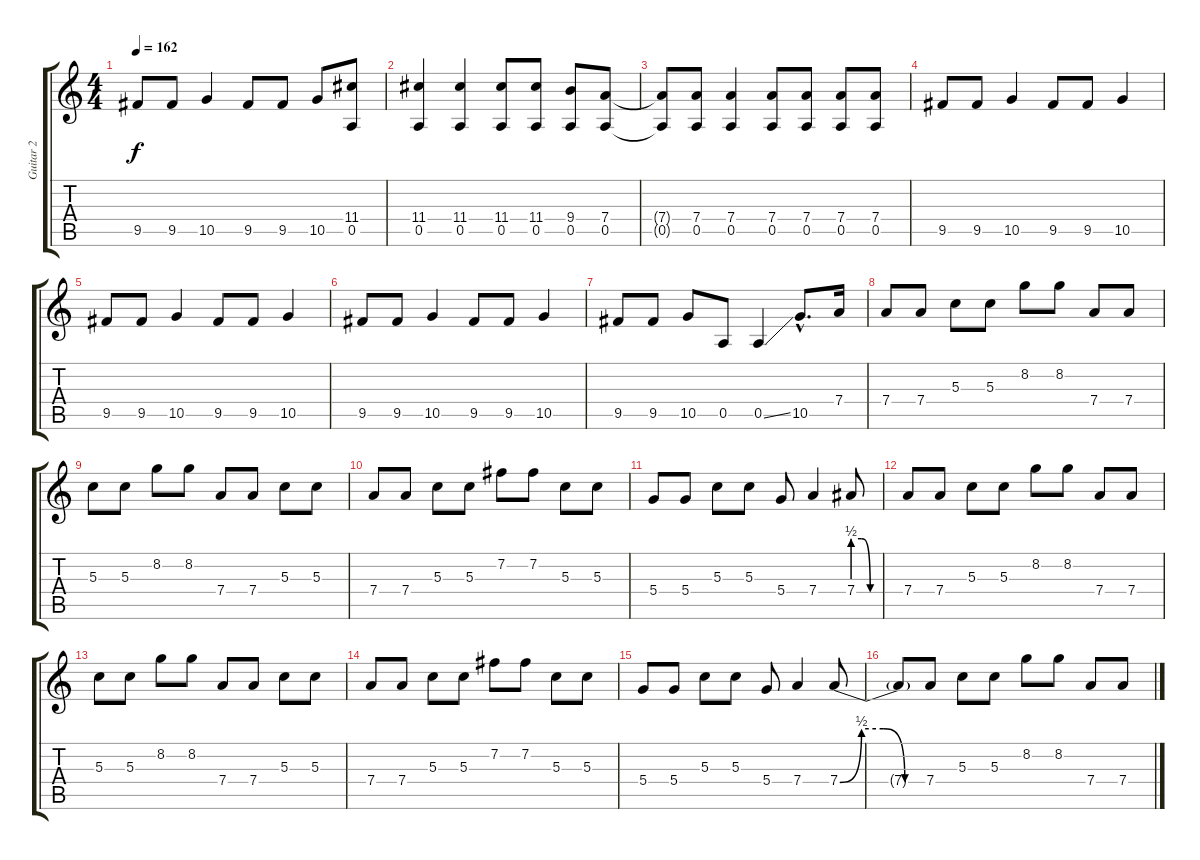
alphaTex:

\track ("Guitar 2" "Guitar 2") {instrument distortionguitar}
\staff {score tabs}
\tuning (E4 B3 G3 D3 A2 E2) {hide}
\ts (4 4)
\tempo 162
\clef g2
\ks c
9.5.8{dy f} 9.5.8 10.5.4 9.5.8 9.5.8 10.5.8 (11.4 0.5).8 |
(11.4 0.5).4 (11.4 0.5).4 (11.4 0.5).8 (11.4 0.5).8 (9.4 0.5).8 (7.4 0.5).8 |
(7.4{t} 0.5{t}).8 (7.4 0.5).8 (7.4 0.5).4 (7.4 0.5).8 (7.4 0.5).8 (7.4 0.5).8 (7.4 0.5).8 |
9.5.8 9.5.8 10.5.4 9.5.8 9.5.8 10.5.4 |
9.5.8 9.5.8 10.5.4 9.5.8 9.5.8 10.5.4 |
9.5.8 9.5.8 10.5.4 9.5.8 9.5.8 10.5.4 |
9.5.8 9.5.8 10.5.8 0.5.8 0.5{ss}.4 10.5{hac}.8{d} 7.4.16 |
7.4.8 7.4.8 5.3.8 5.3.8 8.2.8 8.2.8 7.4.8 7.4.8 |
5.3.8 5.3.8 8.2.8 8.2.8 7.4.8 7.4.8 5.3.8 5.3.8 |
7.4.8 7.4.8 5.3.8 5.3.8 7.2.8 7.2.8 5.3.8 5.3.8 |
5.4.8 5.4.8 5.3.8 5.3.8 5.4.8 7.4.4 7.4{be (custom 0 2 20 2 40 0 60 0)}.8 |
7.4.8 7.4.8 5.3.8 5.3.8 8.2.8 8.2.8 7.4.8 7.4.8 |
5.3.8 5.3.8 8.2.8 8.2.8 7.4.8 7.4.8 5.3.8 5.3.8 |
7.4.8 7.4.8 5.3.8 5.3.8 7.2.8 7.2.8 5.3.8 5.3.8 |
5.4.8 5.4.8 5.3.8 5.3.8 5.4.8 7.4.4 7.4{be (custom 0 0 15 2 30 2 45 0 60 0)}.8 |
7.4{t}.8 7.4.8 5.3.8 5.3.8 8.2.8 8.2.8 7.4.8 7.4.8
